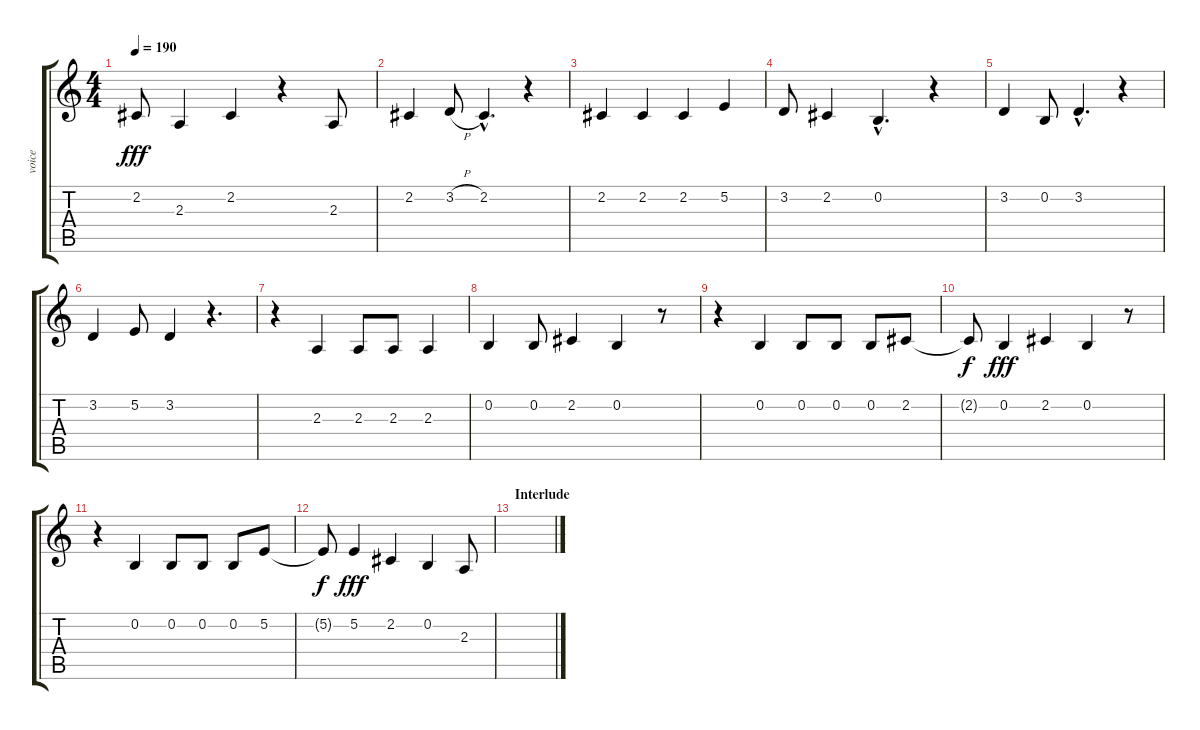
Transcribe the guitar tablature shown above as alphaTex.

\track ("voice" "voice") {instrument lead8bassandlead}
\staff {score tabs}
\tuning (E4 B3 G3 D3 A2 E2) {hide}
\ts (4 4)
\tempo 190
\clef g2
\ks c
2.2.8{dy fff} 2.3.4 2.2.4 r.4 2.3.8 |
2.2.4 3.2{h}.8 2.2{hac}.4{d} r.4 |
2.2.4 2.2.4 2.2.4 5.2.4 |
3.2.8 2.2.4 0.2{hac}.4{d} r.4 |
3.2.4 0.2.8 3.2{hac}.4{d} r.4 |
3.2.4 5.2.8 3.2.4 r.4{d} |
r.4 2.3.4 2.3.8 2.3.8 2.3.4 |
0.2.4 0.2.8 2.2.4 0.2.4 r.8 |
r.4 0.2.4 0.2.8 0.2.8 0.2.8 2.2.8 |
2.2{t}.8{dy f} 0.2.4{dy fff} 2.2.4 0.2.4 r.8 |
r.4 0.2.4 0.2.8 0.2.8 0.2.8 5.2.8 |
5.2{t}.8{dy f} 5.2.4{dy fff} 2.2.4 0.2.4 2.3.8 |
\section ("" "Interlude")
